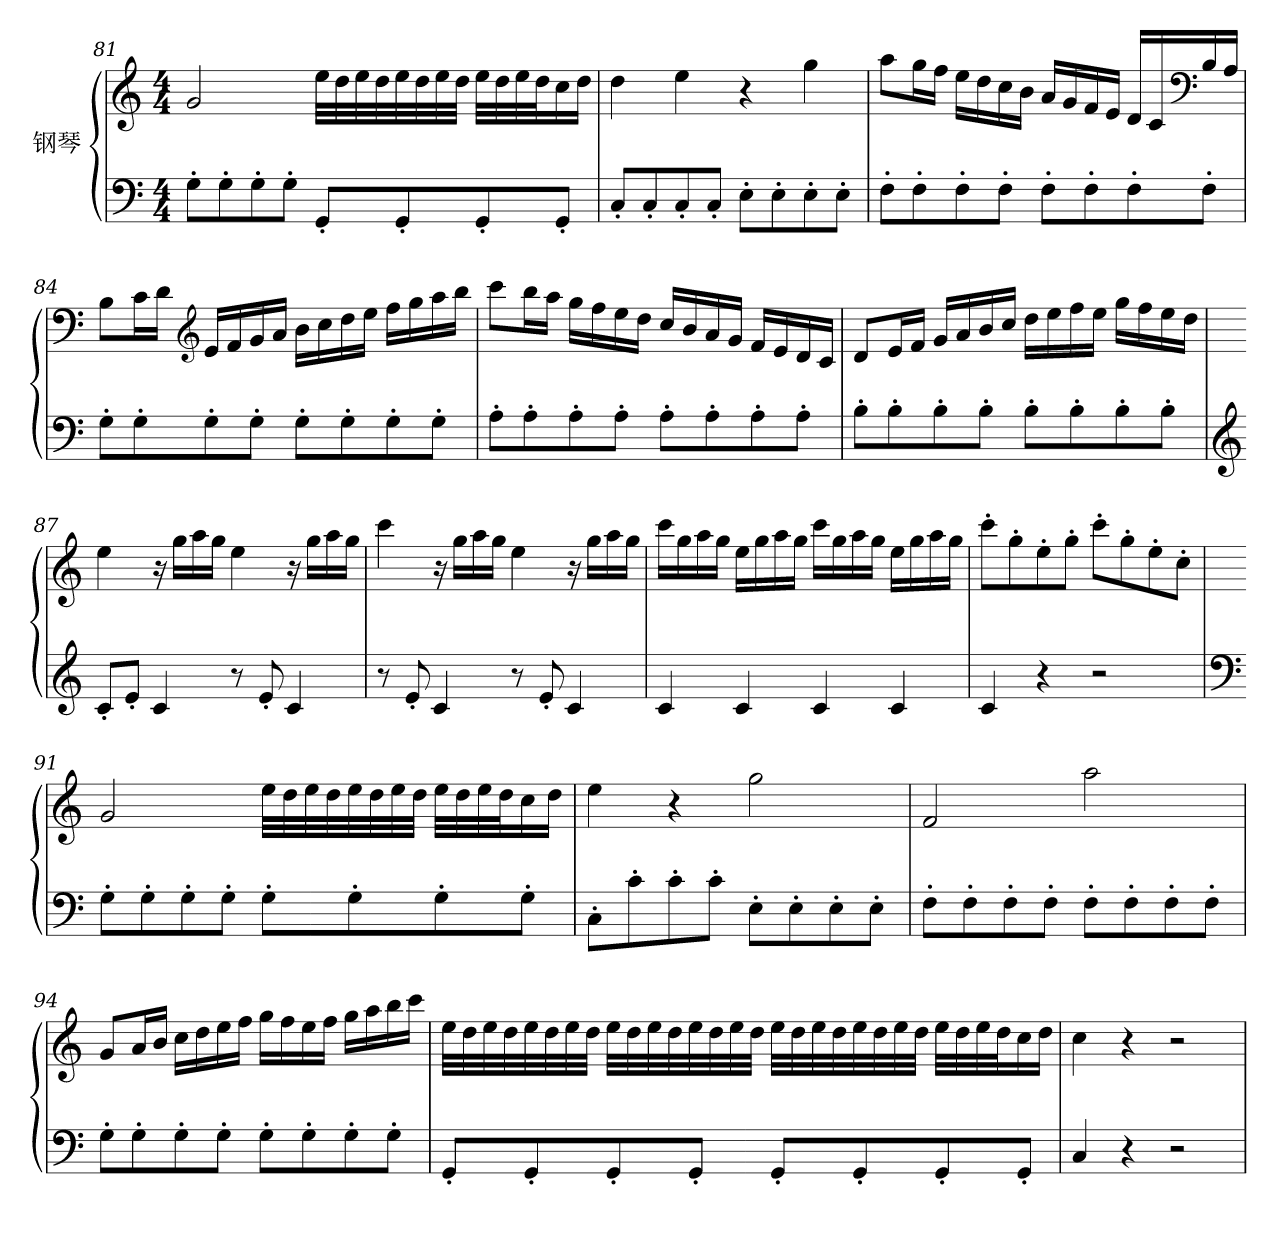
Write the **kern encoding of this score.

**kern	**kern
*part2	*part1
*staff2	*staff1
*I"钢琴	*I"钢琴
!!LO:LB:g=z
*clefF4	*clefG2
*k[]	*k[]
*M4/4	*M4/4
=81	=81
8G'\L	2g/
8G'\	.
8G'\	.
8G'\J	.
8GG'/L	32ee\LLL
.	32dd\
.	32ee\
.	32dd\
8GG'/	32ee\
.	32dd\
.	32ee\
.	32dd\JJJ
8GG'/	32ee\LLL
.	32dd\
.	32ee\
.	32dd\J
8GG'/J	16cc\
.	16dd\JJ
=82	=82
8C'/L	4dd\
8C'/	.
8C'/	4ee\
8C'/J	.
8E'\L	4r
8E'\	.
8E'\	4gg\
8E'\J	.
=83	=83
8F'\L	8aa\L
8F'\	16gg\L
.	16ff\JJ
8F'\	16ee\LL
.	16dd\
8F'\J	16cc\
.	16b\JJ
8F'\L	16a/LL
.	16g/
8F'\	16f/
.	16e/JJ
8F'\	16d/LL
.	16c/
*	*clefF4
8F'\J	16B/
.	16A/JJ
!!LO:LB:g=z
=84	=84
8G'\L	8B\L
8G'\	16c\L
.	16d\JJ
*	*clefG2
8G'\	16e/LL
.	16f/
8G'\J	16g/
.	16a/JJ
8G'\L	16b\LL
.	16cc\
8G'\	16dd\
.	16ee\JJ
8G'\	16ff\LL
.	16gg\
8G'\J	16aa\
.	16bb\JJ
=85	=85
8A'\L	8ccc\L
8A'\	16bb\L
.	16aa\JJ
8A'\	16gg\LL
.	16ff\
8A'\J	16ee\
.	16dd\JJ
8A'\L	16cc/LL
.	16b/
8A'\	16a/
.	16g/JJ
8A'\	16f/LL
.	16e/
8A'\J	16d/
.	16c/JJ
!!LO:LB:g=z
=86	=86
8B'\L	8d/L
8B'\	16e/L
.	16f/JJ
8B'\	16g/LL
.	16a/
8B'\J	16b/
.	16cc/JJ
8B'\L	16dd\LL
.	16ee\
8B'\	16ff\
.	16ee\JJ
8B'\	16gg\LL
.	16ff\
8B'\J	16ee\
.	16dd\JJ
=87	=87
*clefG2	*
8c'/L	4ee\
8e'/J	.
4c/	16r
.	16gg\LL
.	16aa\
.	16gg\JJ
8r	4ee\
8e'/	.
4c/	16r
.	16gg\LL
.	16aa\
.	16gg\JJ
=88	=88
8r	4ccc\
8e'/	.
4c/	16r
.	16gg\LL
.	16aa\
.	16gg\JJ
8r	4ee\
8e'/	.
4c/	16r
.	16gg\LL
.	16aa\
.	16gg\JJ
!!LO:LB:g=z
=89	=89
4c/	16ccc\LL
.	16gg\
.	16aa\
.	16gg\JJ
4c/	16ee\LL
.	16gg\
.	16aa\
.	16gg\JJ
4c/	16ccc\LL
.	16gg\
.	16aa\
.	16gg\JJ
4c/	16ee\LL
.	16gg\
.	16aa\
.	16gg\JJ
=90	=90
4c/	8ccc'\L
.	8gg'\
4r	8ee'\
.	8gg'\J
2r	8ccc'\L
.	8gg'\
.	8ee'\
.	8cc'\J
=91	=91
*clefF4	*
8G'\L	2g/
8G'\	.
8G'\	.
8G'\J	.
8G'\L	32ee\LLL
.	32dd\
.	32ee\
.	32dd\
8G'\	32ee\
.	32dd\
.	32ee\
.	32dd\JJJ
8G'\	32ee\LLL
.	32dd\
.	32ee\
.	32dd\J
8G'\J	16cc\
.	16dd\JJ
!!LO:PB:g=z
=92	=92
8C'\L	4ee\
8c'\	.
8c'\	4r
8c'\J	.
8E'\L	2gg\
8E'\	.
8E'\	.
8E'\J	.
=93	=93
8F'\L	2f/
8F'\	.
8F'\	.
8F'\J	.
8F'\L	2aa\
8F'\	.
8F'\	.
8F'\J	.
=94	=94
8G'\L	8g/L
8G'\	16a/L
.	16b/JJ
8G'\	16cc\LL
.	16dd\
8G'\J	16ee\
.	16ff\JJ
8G'\L	16gg\LL
.	16ff\
8G'\	16ee\
.	16ff\JJ
8G'\	16gg\LL
.	16aa\
8G'\J	16bb\
.	16ccc\JJ
!!LO:LB:g=z
=95	=95
8GG'/L	32ee\LLL
.	32dd\
.	32ee\
.	32dd\
8GG'/	32ee\
.	32dd\
.	32ee\
.	32dd\JJJ
8GG'/	32ee\LLL
.	32dd\
.	32ee\
.	32dd\
8GG'/J	32ee\
.	32dd\
.	32ee\
.	32dd\JJJ
8GG'/L	32ee\LLL
.	32dd\
.	32ee\
.	32dd\
8GG'/	32ee\
.	32dd\
.	32ee\
.	32dd\JJJ
8GG'/	32ee\LLL
.	32dd\
.	32ee\
.	32dd\J
8GG'/J	16cc\
.	16dd\JJ
=96	=96
4C/	4cc\
4r	4r
2r	2r
=	=
*-	*-
